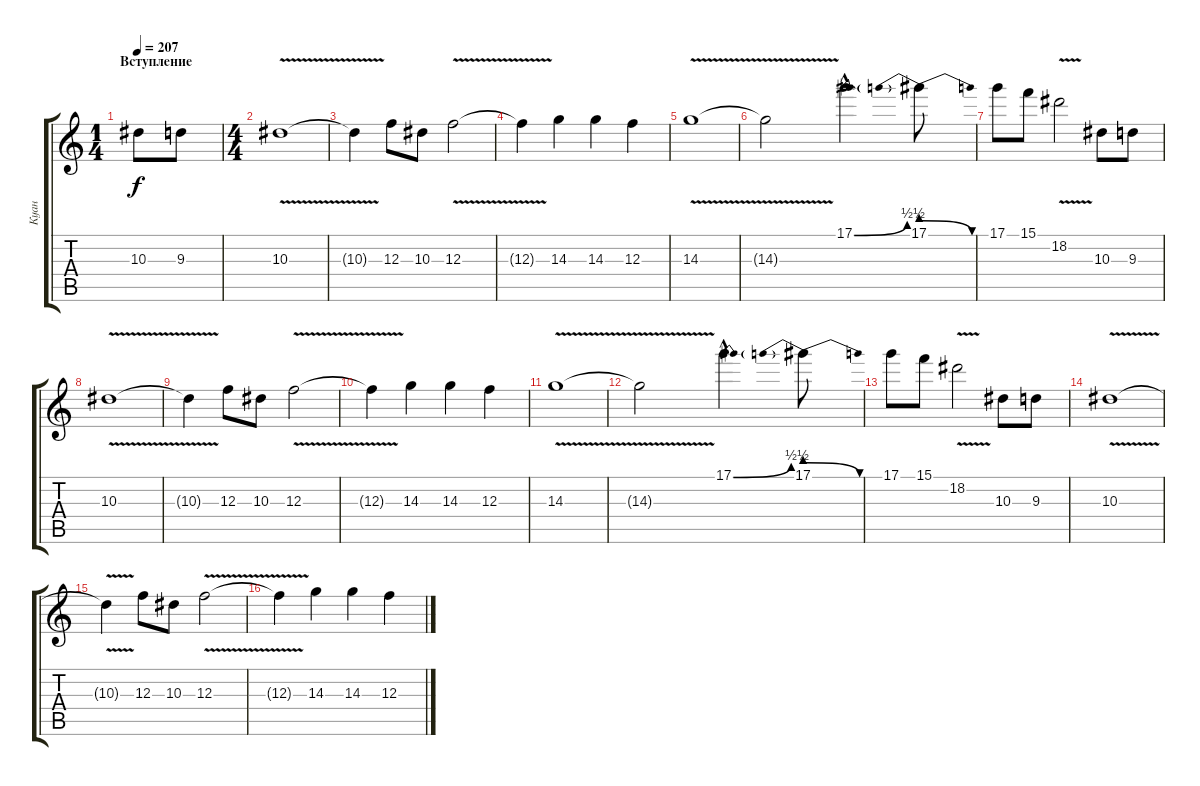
\track ("Куан" "Куан") {instrument distortionguitar}
\staff {score tabs}
\tuning (D4 A3 F3 C3 G2 D2) {hide}
\ts (1 4)
\section ("" "Вступление")
\tempo 207
\clef g2
\ks c
10.3.8{dy f instrument distortionguitar} 9.3.8 |
\ts (4 4)
10.3{v}.1 |
10.3{t}.4 12.3.8 10.3.8 12.3{v}.2 |
12.3{t}.4 14.3.4 14.3.4 12.3.4 |
14.3{v}.1 |
14.3{t}.2 17.1{be (bend 0 0 60 2) hac}.4{d} 17.1{be (prebendrelease 0 2 60 0)}.8 |
17.1.8 15.1.8 18.2{v}.2 10.3.8 9.3.8 |
10.3{v}.1 |
10.3{t}.4 12.3.8 10.3.8 12.3{v}.2 |
12.3{t}.4 14.3.4 14.3.4 12.3.4 |
14.3{v}.1 |
14.3{t}.2 17.1{be (bend 0 0 60 2) hac}.4{d} 17.1{be (prebendrelease 0 2 60 0)}.8 |
17.1.8 15.1.8 18.2{v}.2 10.3.8 9.3.8 |
10.3{v}.1 |
10.3{t}.4 12.3.8 10.3.8 12.3{v}.2 |
12.3{t}.4 14.3.4 14.3.4 12.3.4
